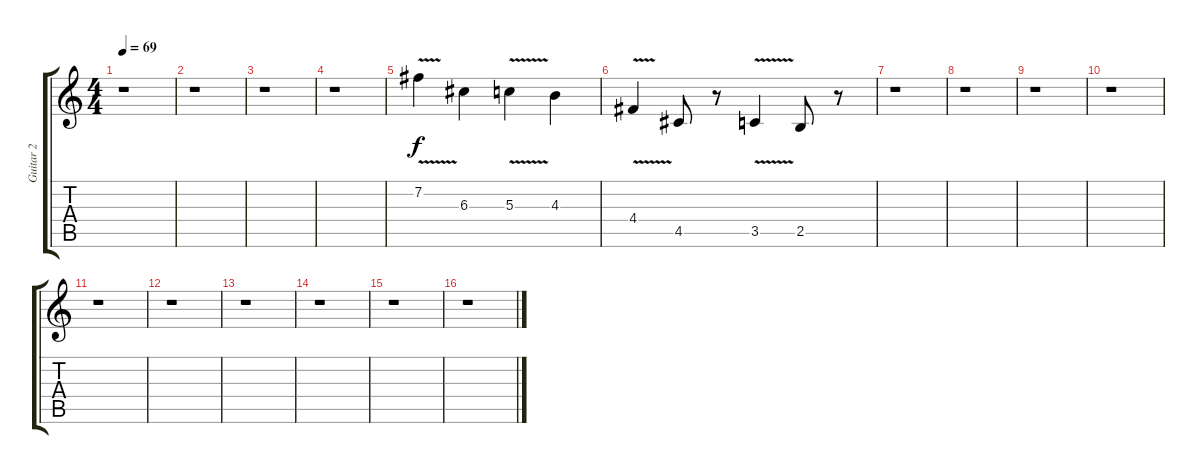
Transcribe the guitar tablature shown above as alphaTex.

\track ("Guitar 2" "Guitar 2") {instrument distortionguitar}
\staff {score tabs}
\tuning (E4 B3 G3 D3 A2 E2) {hide}
\ts (4 4)
\tempo 69
\clef g2
\ks c
r.1{dy f} |
r.1 |
r.1 |
r.1 |
7.2{v}.4 6.3.4 5.3{v}.4 4.3.4 |
4.4{v}.4 4.5.8 r.8 3.5{v}.4 2.5.8 r.8 |
r.1 |
r.1 |
r.1 |
r.1 |
r.1 |
r.1 |
r.1 |
r.1 |
r.1 |
r.1
